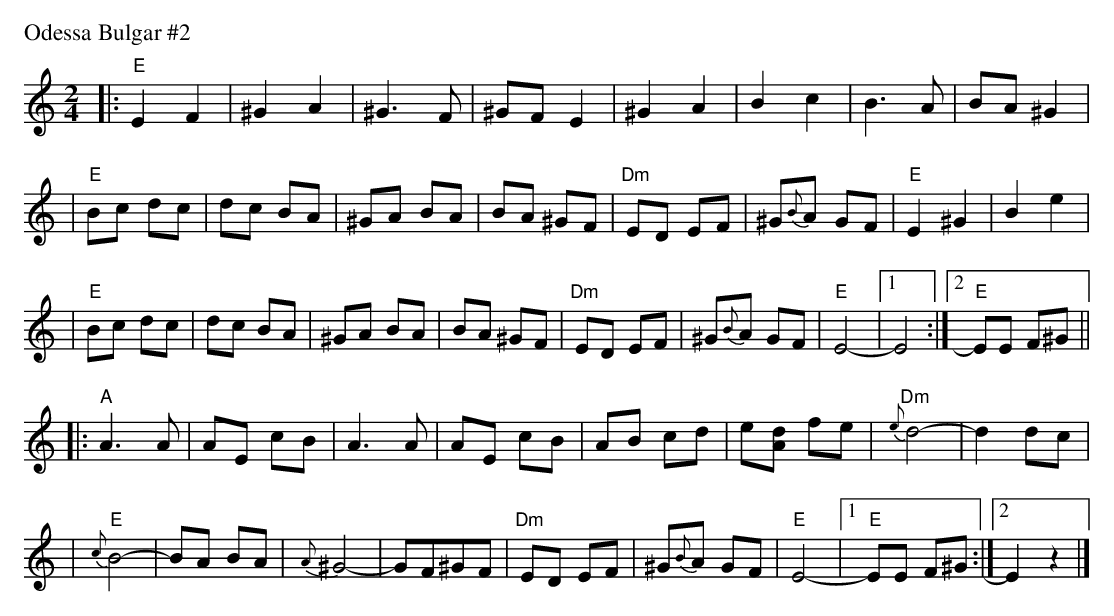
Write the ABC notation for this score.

X:1
M: 2/4
L: 1/8
P: Odessa Bulgar #2
K: Ephr
|: "E"E2 F2 | ^G2 A2 | ^G3 F | ^GF E2 \
| ^G2 A2 | B2 c2 | B3 A | BA ^G2 |
| "E"Bc dc | dc BA | ^GA BA | BA ^GF \
| "Dm"ED EF | ^G{B}A GF | "E"E2 ^G2 | B2 e2 |
| "E"Bc dc | dc BA | ^GA BA | BA ^GF \
| "Dm"ED EF | ^G{B}A GF | "E"E4- |1 E4 :|2 "E"EE F^G ||
|: "A"A3 A | AE cB | A3 A | AE cB \
| AB cd | e[dA] fe | "Dm"{e}d4- | d2 dc |
| "E"{c}B4- | BA BA | {A}^G4- | GF^GF \
| "Dm"ED EF | ^G{B}A GF | "E"E4- |1 "E"EE F^G :|2  E2 z2 |]
